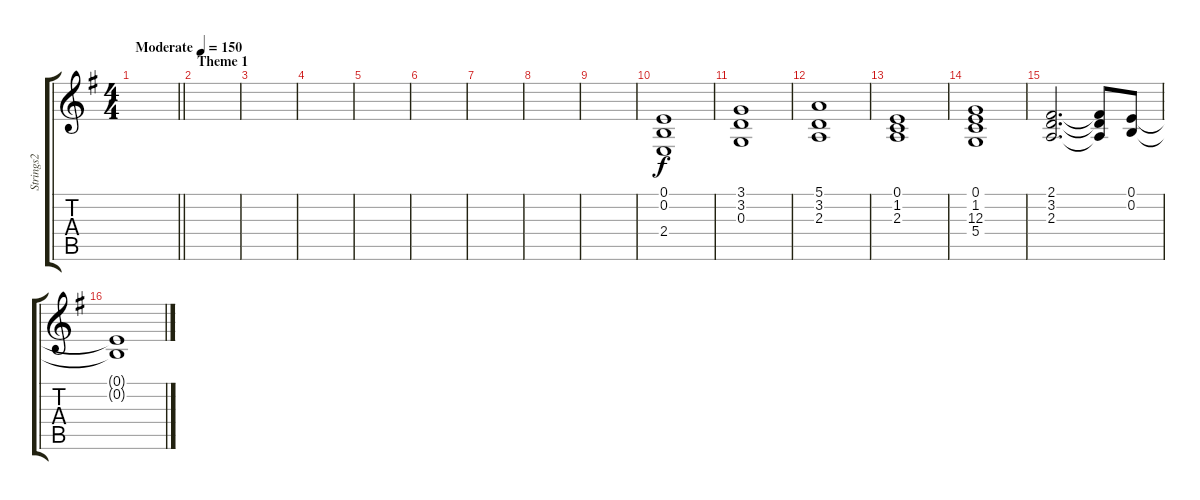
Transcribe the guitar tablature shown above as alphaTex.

\track ("Strings2" "Strings2") {instrument stringensemble1}
\staff {score tabs}
\tuning (E4 B3 G3 D3 A2 E2) {hide}
\ts (4 4)
\tempo (150 "Moderate")
\clef g2
\barLineRight lightlight
\ks eminor
|
\section ("" "Theme 1")
|
|
|
|
|
|
|
|
(0.1 0.2 2.4).1 |
(3.1 3.2 0.3).1 |
(5.1 3.2 2.3).1 |
(0.1 1.2 2.3).1 |
(0.1 1.2 12.3 5.4).1 |
(2.1 3.2 2.3).2{d} (2.1{t} 3.2{t} 2.3{t}).8 (0.1 0.2).8 |
(0.1{t} 0.2{t}).1
